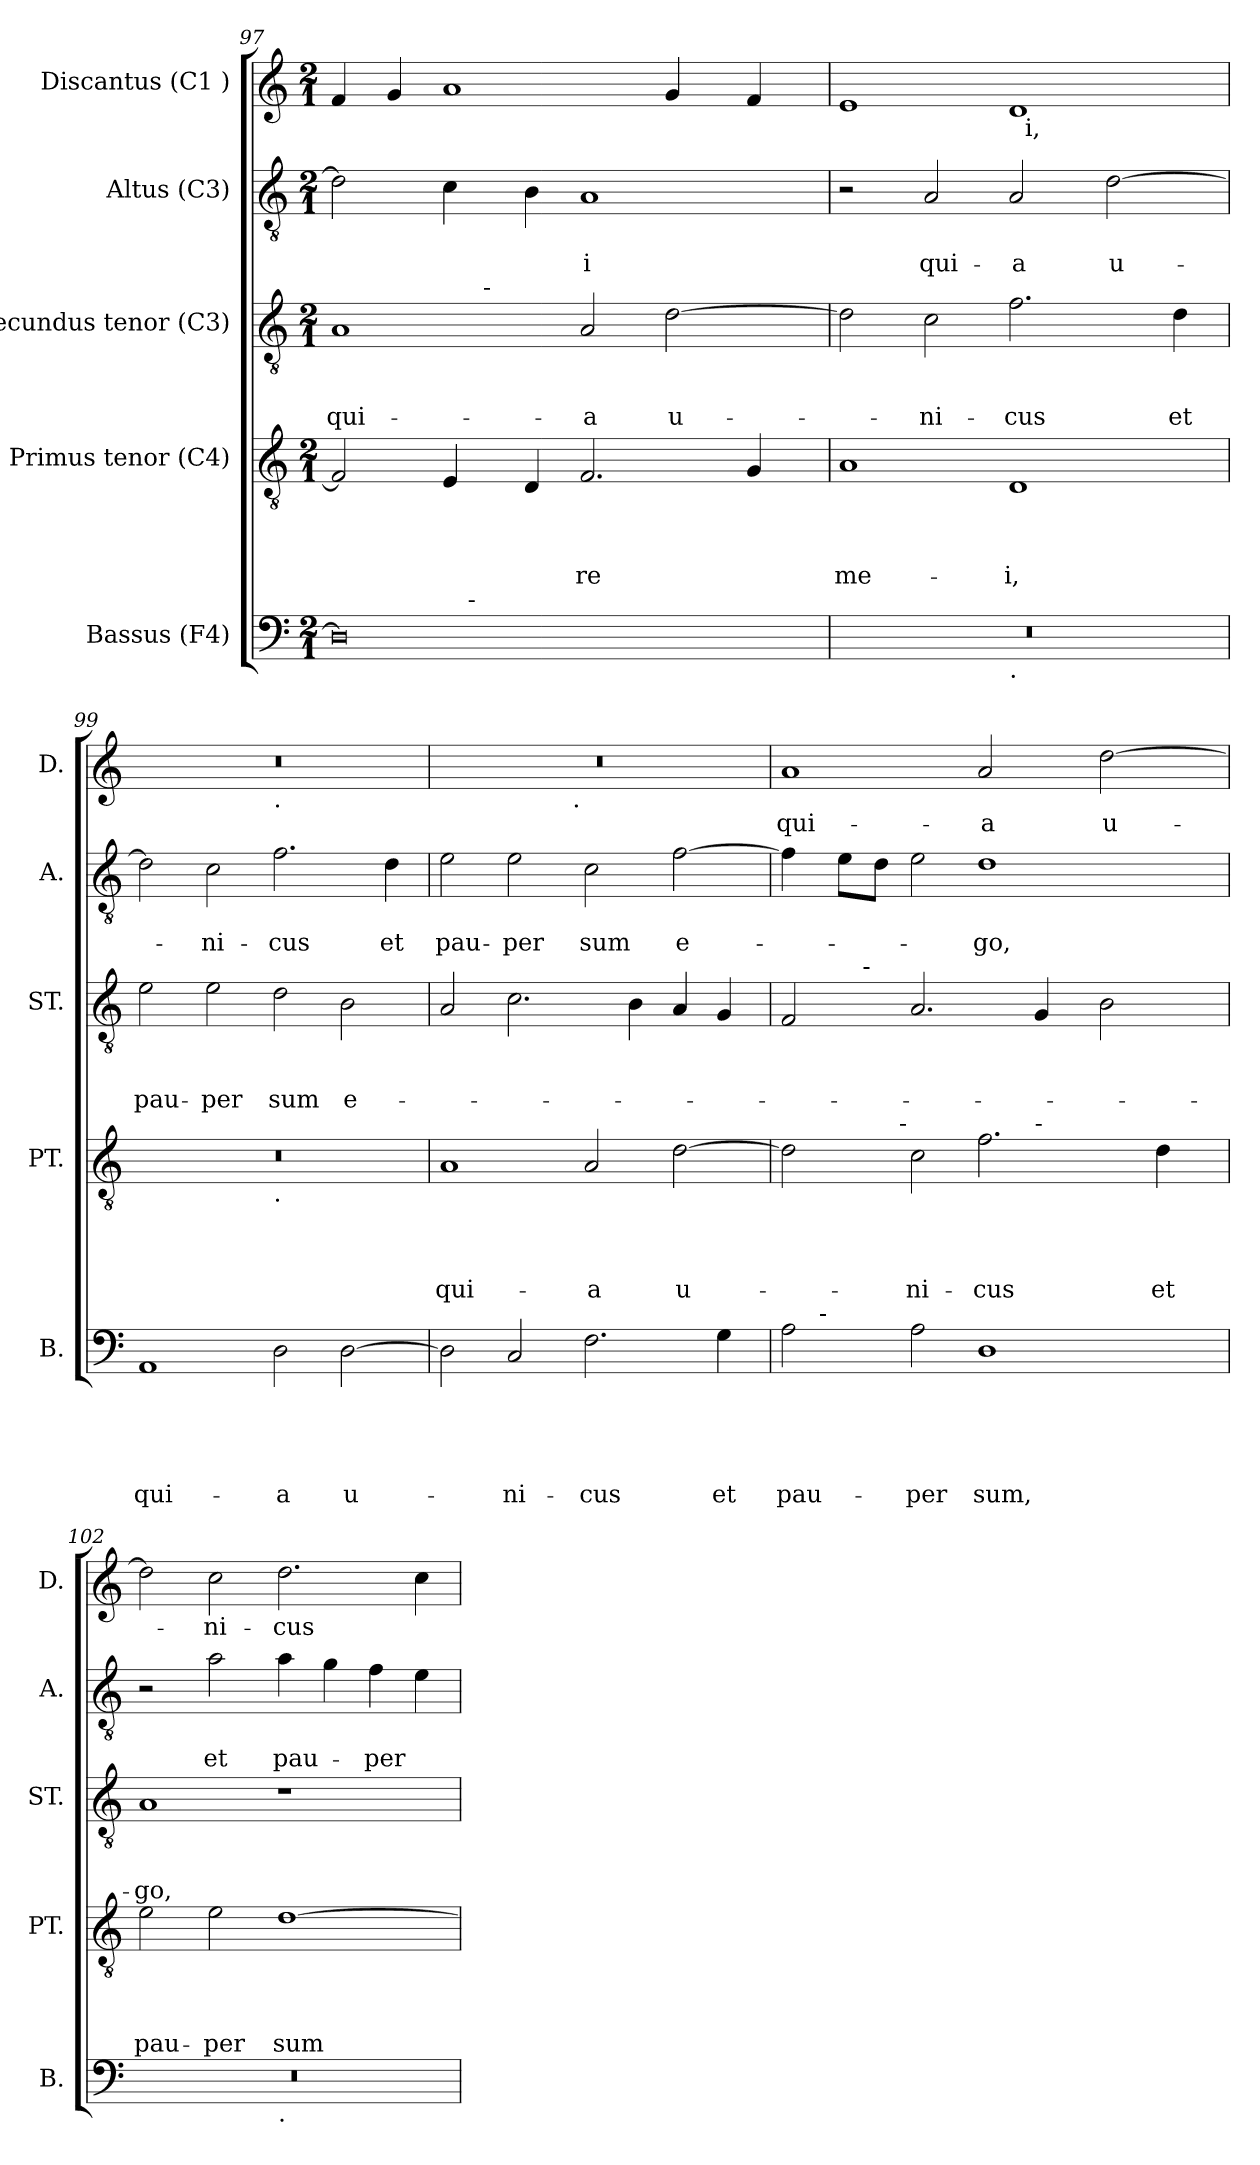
**kern	**text	**text	**text	**text	**text	**kern	**text	**text	**text	**text	**kern	**text	**text	**text	**kern	**text	**text	**kern	**text
*part5	*part5	*part5	*part5	*part5	*part5	*part4	*part4	*part4	*part4	*part4	*part3	*part3	*part3	*part3	*part2	*part2	*part2	*part1	*part1
*staff5	*staff5	*staff5	*staff5	*staff5	*staff5	*staff4	*staff4	*staff4	*staff4	*staff4	*staff3	*staff3	*staff3	*staff3	*staff2	*staff2	*staff2	*staff1	*staff1
*I"Bassus (F4)	*	*	*	*	*	*I"Primus tenor (C4)	*	*	*	*	*I"Secundus tenor (C3)	*	*	*	*I"Altus (C3)	*	*	*I"Discantus (C1 )	*
*I'B.	*	*	*	*	*	*I'PT.	*	*	*	*	*I'ST.	*	*	*	*I'A.	*	*	*I'D.	*
!!LO:PB:g=z
*clefF4	*	*	*	*	*	*clefGv2	*	*	*	*	*clefGv2	*	*	*	*clefGv2	*	*	*clefG2	*
*k[]	*	*	*	*	*	*k[]	*	*	*	*	*k[]	*	*	*	*k[]	*	*	*k[]	*
*C:	*	*	*	*	*	*C:	*	*	*	*	*C:	*	*	*	*C:	*	*	*C:	*
*M2/1	*	*	*	*	*	*M2/1	*	*	*	*	*M2/1	*	*	*	*M2/1	*	*	*M2/1	*
=97	=97	=97	=97	=97	=97	=97	=97	=97	=97	=97	=97	=97	=97	=97	=97	=97	=97	=97	=97
!	!	!	!	!	!	!	!	!	!	!	!	!	!	!LO:LY:b	!	!	!	!	!
*^	*	*	*	*	*	*	*	*	*	*	*^	*	*	*	*	*	*	*	*
0D]	2ryy	.	.	.	.	.	2F/]	.	.	.	.	1A	2ryy	.	.	qui-	2d\]	.	.	4f/	.
.	.	.	.	.	.	.	.	.	.	.	.	.	.	.	.	.	.	.	.	4g/	.
.	16ryy	.	.	.	.	.	4E/	.	.	.	.	.	16.ryy	.	.	.	4c\	.	.	1a	.
!	!LO:TX:a:t=-	!	!	!	!	!	!	!	!	!	!	!	!	!	!	!	!	!	!	!	!
.	1ryy	.	.	.	.	.	.	.	.	.	.	.	.	.	.	.	.	.	.	.	.
!	!	!	!	!	!	!	!	!	!	!	!	!	!LO:TX:a:t=-	!	!	!	!	!	!	!	!
.	.	.	.	.	.	.	.	.	.	.	.	.	1ryy	.	.	.	.	.	.	.	.
.	.	.	.	.	.	.	4D/	.	.	.	.	.	.	.	.	.	4B\	.	.	.	.
!	!	!	!	!	!	!	!	!	!	!	!LO:LY:b	!	!	!	!	!LO:LY:b	!	!	!LO:LY:b:rj	!	!
.	.	.	.	.	.	.	2.F/	.	.	.	-re	2A/	.	.	.	-a	1A	.	-i	.	.
!	!	!	!	!	!	!	!	!	!	!	!	!	!	!	!	!LO:LY:b	!	!	!	!	!
.	.	.	.	.	.	.	.	.	.	.	.	[>2d\	.	.	.	u-	.	.	.	4g/	.
.	4..ryy	.	.	.	.	.	.	.	.	.	.	.	.	.	.	.	.	.	.	.	.
.	.	.	.	.	.	.	.	.	.	.	.	.	4ryy	.	.	.	.	.	.	.	.
.	.	.	.	.	.	.	4G/	.	.	.	.	.	.	.	.	.	.	.	.	4f/	.
.	.	.	.	.	.	.	.	.	.	.	.	.	8ryy	.	.	.	.	.	.	.	.
.	.	.	.	.	.	.	.	.	.	.	.	.	32ryy	.	.	.	.	.	.	.	.
=98	=98	=98	=98	=98	=98	=98	=98	=98	=98	=98	=98	=98	=98	=98	=98	=98	=98	=98	=98	=98	=98
!	!	!	!	!	!	!	!	!	!	!	!LO:LY:b	!	!	!	!	!	!	!	!	!	!
*	*	*	*	*	*	*	*	*	*	*	*	*v	*v	*	*	*	*	*	*	*^	*
0r	1ryy	.	.	.	.	.	1A	.	.	.	me-	2d\]	.	.	.	2r	.	.	1e	1ryy	.
!	!	!	!	!	!	!	!	!	!	!	!	!	!	!	!LO:LY:b	!	!	!LO:LY:b	!	!	!
.	.	.	.	.	.	.	.	.	.	.	.	2c\	.	.	-ni-	2A/	.	qui-	.	.	.
!	!LO:TX:b:t=.	!	!	!	!	!	!	!	!	!	!	!	!	!	!	!	!	!	!	!	!
!	!	!	!	!	!	!	!	!	!	!	!LO:LY:b	!	!	!	!LO:LY:b	!	!	!LO:LY:b	!	!	!
.	1ryy	.	.	.	.	.	1D	.	.	.	-i,	2.f\	.	.	-cus	2A/	.	-a	1d	32ryy	.
!	!	!	!	!	!	!	!	!	!	!	!	!	!	!	!	!	!	!	!	!LO:TX:b:t=i,	!
.	.	.	.	.	.	.	.	.	.	.	.	.	.	.	.	.	.	.	.	2ryy	.
!	!	!	!	!	!	!	!	!	!	!	!	!	!	!	!	!	!	!LO:LY:b	!	!	!
.	.	.	.	.	.	.	.	.	.	.	.	.	.	.	.	[>2d\	.	u-	.	.	.
.	.	.	.	.	.	.	.	.	.	.	.	.	.	.	.	.	.	.	.	4...ryy	.
!	!	!	!	!	!	!	!	!	!	!	!	!	!	!	!LO:LY:b	!	!	!	!	!	!
.	.	.	.	.	.	.	.	.	.	.	.	4d\	.	.	et	.	.	.	.	.	.
=99	=99	=99	=99	=99	=99	=99	=99	=99	=99	=99	=99	=99	=99	=99	=99	=99	=99	=99	=99	=99	=99
!	!	!	!	!	!	!LO:LY:b	!	!	!	!	!	!	!	!	!LO:LY:b	!	!	!	!	!	!
*v	*v	*	*	*	*	*	*^	*	*	*	*	*	*	*	*	*	*	*	*	*	*
1AA	.	.	.	.	qui-	0r	1ryy	.	.	.	.	2e\	.	.	pau-	2d\]	.	.	0r	1ryy	.
!	!	!	!	!	!	!	!	!	!	!	!	!	!	!	!LO:LY:b	!	!	!LO:LY:b	!	!	!
.	.	.	.	.	.	.	.	.	.	.	.	2e\	.	.	-per	2c\	.	-ni-	.	.	.
!	!	!	!	!	!	!	!	!	!	!	!	!	!	!	!	!	!	!	!	!LO:TX:b:t=.	!
!	!	!	!	!	!	!	!LO:TX:b:t=.	!	!	!	!	!	!	!	!	!	!	!	!	!	!
!	!	!	!	!	!LO:LY:b	!	!	!	!	!	!	!	!	!	!LO:LY:b	!	!	!LO:LY:b	!	!	!
2D\	.	.	.	.	-a	.	1ryy	.	.	.	.	2d\	.	.	sum	2.f\	.	-cus	.	1ryy	.
!	!	!	!	!	!LO:LY:b	!	!	!	!	!	!	!	!	!	!LO:LY:b:rj	!	!	!	!	!	!
[>2D\	.	.	.	.	u-	.	.	.	.	.	.	2B\	.	.	e-	.	.	.	.	.	.
!	!	!	!	!	!	!	!	!	!	!	!	!	!	!	!	!	!	!LO:LY:b	!	!	!
.	.	.	.	.	.	.	.	.	.	.	.	.	.	.	.	4d\	.	et	.	.	.
=100	=100	=100	=100	=100	=100	=100	=100	=100	=100	=100	=100	=100	=100	=100	=100	=100	=100	=100	=100	=100	=100
!	!	!	!	!	!	!	!	!	!	!	!LO:LY:b	!	!	!	!	!	!	!LO:LY:b	!	!	!
*	*	*	*	*	*	*v	*v	*	*	*	*	*	*	*	*	*	*	*	*	*	*
2D\]	.	.	.	.	.	1A	.	.	.	qui-	2A/	.	.	.	2e\	.	pau-	0r	2ryy	.
!	!	!	!	!	!LO:LY:b	!	!	!	!	!	!	!	!	!	!	!	!LO:LY:b	!	!	!
2C/	.	.	.	.	-ni-	.	.	.	.	.	2.c\	.	.	.	2e\	.	-per	.	4...ryy	.
!	!	!	!	!	!	!	!	!	!	!	!	!	!	!	!	!	!	!	!LO:TX:b:t=.	!
.	.	.	.	.	.	.	.	.	.	.	.	.	.	.	.	.	.	.	1ryy	.
!	!	!	!	!	!LO:LY:b	!	!	!	!	!LO:LY:b	!	!	!	!	!	!	!LO:LY:b	!	!	!
2.F\	.	.	.	.	-cus	2A/	.	.	.	-a	.	.	.	.	2c\	.	sum	.	.	.
.	.	.	.	.	.	.	.	.	.	.	4B\	.	.	.	.	.	.	.	.	.
!	!	!	!	!	!	!	!	!	!	!LO:LY:b	!	!	!	!	!	!	!LO:LY:b:rj	!	!	!
.	.	.	.	.	.	[>2d\	.	.	.	u-	4A/	.	.	.	[>2f\	.	e-	.	.	.
!	!	!	!	!	!LO:LY:b	!	!	!	!	!	!	!	!	!	!	!	!	!	!	!
4G\	.	.	.	.	et	.	.	.	.	.	4G/	.	.	.	.	.	.	.	.	.
.	.	.	.	.	.	.	.	.	.	.	.	.	.	.	.	.	.	.	32ryy	.
!!LO:PB:g=z
=101	=101	=101	=101	=101	=101	=101	=101	=101	=101	=101	=101	=101	=101	=101	=101	=101	=101	=101	=101	=101
!	!	!	!	!	!LO:LY:b	!	!	!	!	!	!	!	!	!	!	!	!	!	!	!LO:LY:b
*^	*	*	*	*	*	*^	*	*	*	*	*^	*	*	*	*	*	*	*	*	*
*	*	*	*	*	*	*	*	*^	*	*	*	*	*	*	*	*	*	*	*	*	*v	*v	*
2A\	8.ryy	.	.	.	.	pau-	2d\]	4...ryy	1ryy	.	.	.	.	2F/	4ryy	.	.	.	4f\]	.	.	1a	-qui-
!	!LO:TX:a:t=-	!	!	!	!	!	!	!	!	!	!	!	!	!	!	!	!	!	!	!	!	!	!
.	1ryy	.	.	.	.	.	.	.	.	.	.	.	.	.	.	.	.	.	.	.	.	.	.
.	.	.	.	.	.	.	.	.	.	.	.	.	.	.	16.ryy	.	.	.	8e\L	.	.	.	.
!	!	!	!	!	!	!	!	!	!	!	!	!	!	!	!LO:TX:a:t=-	!	!	!	!	!	!	!	!
.	.	.	.	.	.	.	.	.	.	.	.	.	.	.	1ryy	.	.	.	.	.	.	.	.
.	.	.	.	.	.	.	.	.	.	.	.	.	.	.	.	.	.	.	8d\J	.	.	.	.
!	!	!	!	!	!	!	!	!LO:TX:a:t=-	!	!	!	!	!	!	!	!	!	!	!	!	!	!	!
.	.	.	.	.	.	.	.	1ryy	.	.	.	.	.	.	.	.	.	.	.	.	.	.	.
!	!	!	!	!	!	!LO:LY:b	!	!	!	!	!	!	!LO:LY:b	!	!	!	!	!	!	!	!	!	!
2A\	.	.	.	.	.	-per	2c\	.	.	.	.	.	-ni-	2.A/	.	.	.	.	2e\	.	.	.	.
!	!	!	!	!	!	!LO:LY:b	!	!	!	!	!	!	!LO:LY:b	!	!	!	!	!	!	!	!LO:LY:b	!	!LO:LY:b
1D	.	.	.	.	.	sum,	2.f\	.	4ryy	.	.	.	-cus	.	.	.	.	.	1d	.	-go,	2a/	-a
.	2ryy	.	.	.	.	.	.	.	.	.	.	.	.	.	.	.	.	.	.	.	.	.	.
!	!	!	!	!	!	!	!	!	!LO:TX:a:t=-	!	!	!	!	!	!	!	!	!	!	!	!	!	!
.	.	.	.	.	.	.	.	.	2.ryy	.	.	.	.	4G/	.	.	.	.	.	.	.	.	.
.	.	.	.	.	.	.	.	.	.	.	.	.	.	.	2ryy	.	.	.	.	.	.	.	.
.	.	.	.	.	.	.	.	2ryy	.	.	.	.	.	.	.	.	.	.	.	.	.	.	.
!	!	!	!	!	!	!	!	!	!	!	!	!	!	!	!	!	!	!	!	!	!	!	!LO:LY:b
.	.	.	.	.	.	.	.	.	.	.	.	.	.	2B\	.	.	.	.	.	.	.	[>2dd\	u-
.	4ryy	.	.	.	.	.	.	.	.	.	.	.	.	.	.	.	.	.	.	.	.	.	.
!	!	!	!	!	!	!	!	!	!	!	!	!	!LO:LY:b	!	!	!	!	!	!	!	!	!	!
.	.	.	.	.	.	.	4d\	.	.	.	.	.	et	.	.	.	.	.	.	.	.	.	.
.	.	.	.	.	.	.	.	.	.	.	.	.	.	.	8ryy	.	.	.	.	.	.	.	.
.	16ryy	.	.	.	.	.	.	.	.	.	.	.	.	.	.	.	.	.	.	.	.	.	.
.	.	.	.	.	.	.	.	32ryy	.	.	.	.	.	.	32ryy	.	.	.	.	.	.	.	.
=102	=102	=102	=102	=102	=102	=102	=102	=102	=102	=102	=102	=102	=102	=102	=102	=102	=102	=102	=102	=102	=102	=102	=102
!	!	!	!	!	!	!	!	!	!	!	!	!	!LO:LY:b	!	!	!	!	!LO:LY:b	!	!	!	!	!
*	*	*	*	*	*	*	*v	*v	*v	*	*	*	*	*	*	*	*	*	*	*	*	*	*
*	*	*	*	*	*	*	*	*	*	*	*	*v	*v	*	*	*	*	*	*	*	*
0r	1ryy	.	.	.	.	.	2e\	.	.	.	pau-	1A	.	.	-go,	2r	.	.	2dd\]	.
!	!	!	!	!	!	!	!	!	!	!	!LO:LY:b	!	!	!	!	!	!	!LO:LY:b	!	!LO:LY:b
.	.	.	.	.	.	.	2e\	.	.	.	-per	.	.	.	.	2a\	.	et	2cc\	-ni-
!	!LO:TX:b:t=.	!	!	!	!	!	!	!	!	!	!	!	!	!	!	!	!	!	!	!
!	!	!	!	!	!	!	!	!	!	!	!LO:LY:b	!	!	!	!	!	!	!LO:LY:b	!	!LO:LY:b
.	1ryy	.	.	.	.	.	[>1d	.	.	.	sum	1r	.	.	.	4a\	.	pau-	2.dd\	-cus
.	.	.	.	.	.	.	.	.	.	.	.	.	.	.	.	4g\	.	.	.	.
!	!	!	!	!	!	!	!	!	!	!	!	!	!	!	!	!	!	!LO:LY:b	!	!
.	.	.	.	.	.	.	.	.	.	.	.	.	.	.	.	4f\	.	-per	.	.
.	.	.	.	.	.	.	.	.	.	.	.	.	.	.	.	4e\	.	.	4cc\	.
*v	*v	*	*	*	*	*	*	*	*	*	*	*	*	*	*	*	*	*	*	*
=	=	=	=	=	=	=	=	=	=	=	=	=	=	=	=	=	=	=	=
*-	*-	*-	*-	*-	*-	*-	*-	*-	*-	*-	*-	*-	*-	*-	*-	*-	*-	*-	*-
